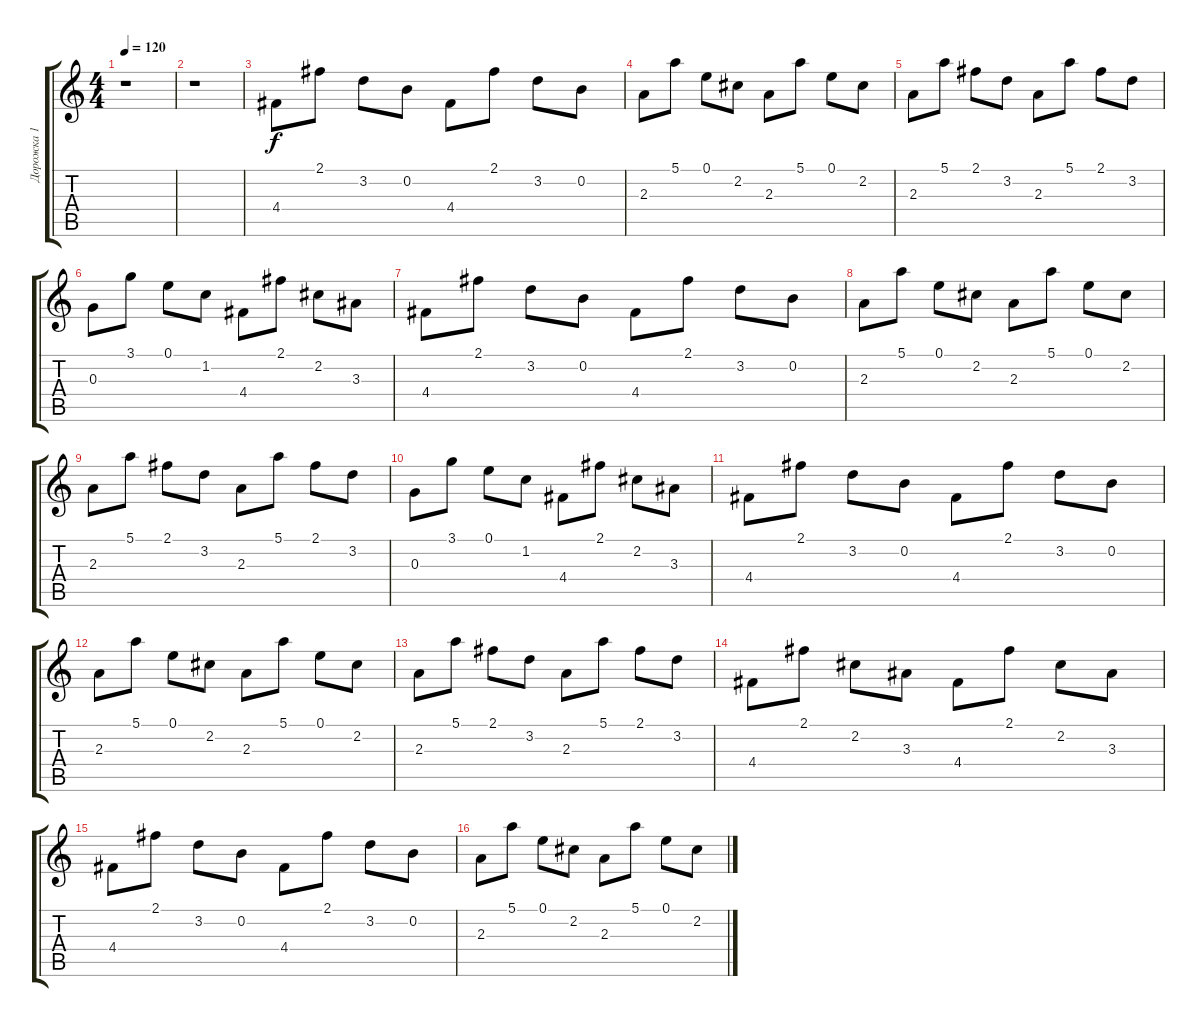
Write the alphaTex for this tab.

\track ("Дорожка 1" "Дорожка 1") {instrument distortionguitar}
\staff {score tabs}
\tuning (E4 B3 G3 D3 A2 E2) {hide}
\ts (4 4)
\tempo 120
\clef g2
\ks c
r.1{dy f instrument distortionguitar} |
r.1 |
4.4.8 2.1.8 3.2.8 0.2.8 4.4.8 2.1.8 3.2.8 0.2.8 |
2.3.8 5.1.8 0.1.8 2.2.8 2.3.8 5.1.8 0.1.8 2.2.8 |
2.3.8 5.1.8 2.1.8 3.2.8 2.3.8 5.1.8 2.1.8 3.2.8 |
0.3.8 3.1.8 0.1.8 1.2.8 4.4.8 2.1.8 2.2.8 3.3.8 |
4.4.8 2.1.8 3.2.8 0.2.8 4.4.8 2.1.8 3.2.8 0.2.8 |
2.3.8 5.1.8 0.1.8 2.2.8 2.3.8 5.1.8 0.1.8 2.2.8 |
2.3.8 5.1.8 2.1.8 3.2.8 2.3.8 5.1.8 2.1.8 3.2.8 |
0.3.8 3.1.8 0.1.8 1.2.8 4.4.8 2.1.8 2.2.8 3.3.8 |
4.4.8 2.1.8 3.2.8 0.2.8 4.4.8 2.1.8 3.2.8 0.2.8 |
2.3.8 5.1.8 0.1.8 2.2.8 2.3.8 5.1.8 0.1.8 2.2.8 |
2.3.8 5.1.8 2.1.8 3.2.8 2.3.8 5.1.8 2.1.8 3.2.8 |
4.4.8 2.1.8 2.2.8 3.3.8 4.4.8 2.1.8 2.2.8 3.3.8 |
4.4.8 2.1.8 3.2.8 0.2.8 4.4.8 2.1.8 3.2.8 0.2.8 |
2.3.8 5.1.8 0.1.8 2.2.8 2.3.8 5.1.8 0.1.8 2.2.8
